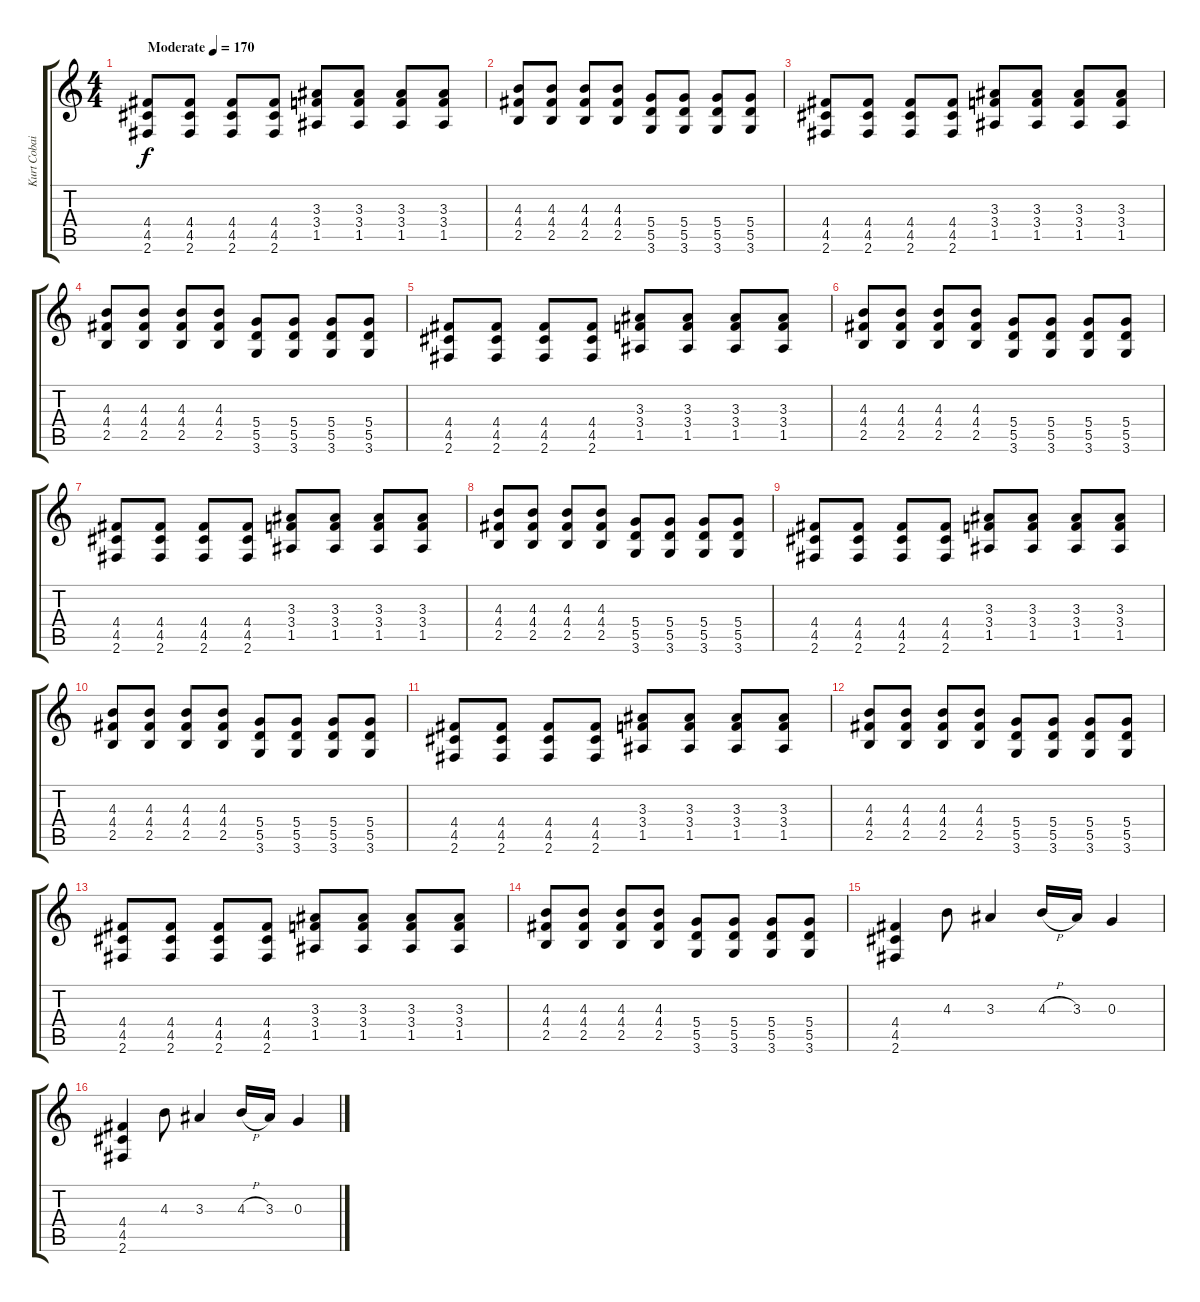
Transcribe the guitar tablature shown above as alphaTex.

\track ("Kurt Cobain" "Kurt Cobai") {instrument overdrivenguitar}
\staff {score tabs}
\tuning (E4 B3 G3 D3 A2 E2) {hide}
\ts (4 4)
\tempo (170 "Moderate")
\clef g2
\ks c
(4.4 4.5 2.6).8{dy f instrument overdrivenguitar} (4.4 4.5 2.6).8 (4.4 4.5 2.6).8 (4.4 4.5 2.6).8 (3.3 3.4 1.5).8 (3.3 3.4 1.5).8 (3.3 3.4 1.5).8 (3.3 3.4 1.5).8 |
(4.3 4.4 2.5).8 (4.3 4.4 2.5).8 (4.3 4.4 2.5).8 (4.3 4.4 2.5).8 (5.4 5.5 3.6).8 (5.4 5.5 3.6).8 (5.4 5.5 3.6).8 (5.4 5.5 3.6).8 |
(4.4 4.5 2.6).8 (4.4 4.5 2.6).8 (4.4 4.5 2.6).8 (4.4 4.5 2.6).8 (3.3 3.4 1.5).8 (3.3 3.4 1.5).8 (3.3 3.4 1.5).8 (3.3 3.4 1.5).8 |
(4.3 4.4 2.5).8 (4.3 4.4 2.5).8 (4.3 4.4 2.5).8 (4.3 4.4 2.5).8 (5.4 5.5 3.6).8 (5.4 5.5 3.6).8 (5.4 5.5 3.6).8 (5.4 5.5 3.6).8 |
(4.4 4.5 2.6).8 (4.4 4.5 2.6).8 (4.4 4.5 2.6).8 (4.4 4.5 2.6).8 (3.3 3.4 1.5).8 (3.3 3.4 1.5).8 (3.3 3.4 1.5).8 (3.3 3.4 1.5).8 |
(4.3 4.4 2.5).8 (4.3 4.4 2.5).8 (4.3 4.4 2.5).8 (4.3 4.4 2.5).8 (5.4 5.5 3.6).8 (5.4 5.5 3.6).8 (5.4 5.5 3.6).8 (5.4 5.5 3.6).8 |
(4.4 4.5 2.6).8 (4.4 4.5 2.6).8 (4.4 4.5 2.6).8 (4.4 4.5 2.6).8 (3.3 3.4 1.5).8 (3.3 3.4 1.5).8 (3.3 3.4 1.5).8 (3.3 3.4 1.5).8 |
(4.3 4.4 2.5).8 (4.3 4.4 2.5).8 (4.3 4.4 2.5).8 (4.3 4.4 2.5).8 (5.4 5.5 3.6).8 (5.4 5.5 3.6).8 (5.4 5.5 3.6).8 (5.4 5.5 3.6).8 |
(4.4 4.5 2.6).8 (4.4 4.5 2.6).8 (4.4 4.5 2.6).8 (4.4 4.5 2.6).8 (3.3 3.4 1.5).8 (3.3 3.4 1.5).8 (3.3 3.4 1.5).8 (3.3 3.4 1.5).8 |
(4.3 4.4 2.5).8 (4.3 4.4 2.5).8 (4.3 4.4 2.5).8 (4.3 4.4 2.5).8 (5.4 5.5 3.6).8 (5.4 5.5 3.6).8 (5.4 5.5 3.6).8 (5.4 5.5 3.6).8 |
(4.4 4.5 2.6).8 (4.4 4.5 2.6).8 (4.4 4.5 2.6).8 (4.4 4.5 2.6).8 (3.3 3.4 1.5).8 (3.3 3.4 1.5).8 (3.3 3.4 1.5).8 (3.3 3.4 1.5).8 |
(4.3 4.4 2.5).8 (4.3 4.4 2.5).8 (4.3 4.4 2.5).8 (4.3 4.4 2.5).8 (5.4 5.5 3.6).8 (5.4 5.5 3.6).8 (5.4 5.5 3.6).8 (5.4 5.5 3.6).8 |
(4.4 4.5 2.6).8 (4.4 4.5 2.6).8 (4.4 4.5 2.6).8 (4.4 4.5 2.6).8 (3.3 3.4 1.5).8 (3.3 3.4 1.5).8 (3.3 3.4 1.5).8 (3.3 3.4 1.5).8 |
(4.3 4.4 2.5).8 (4.3 4.4 2.5).8 (4.3 4.4 2.5).8 (4.3 4.4 2.5).8 (5.4 5.5 3.6).8 (5.4 5.5 3.6).8 (5.4 5.5 3.6).8 (5.4 5.5 3.6).8 |
(4.4 4.5 2.6).4 4.3.8 3.3.4 4.3{h}.16 3.3.16 0.3.4 |
(4.4 4.5 2.6).4 4.3.8 3.3.4 4.3{h}.16 3.3.16 0.3.4
